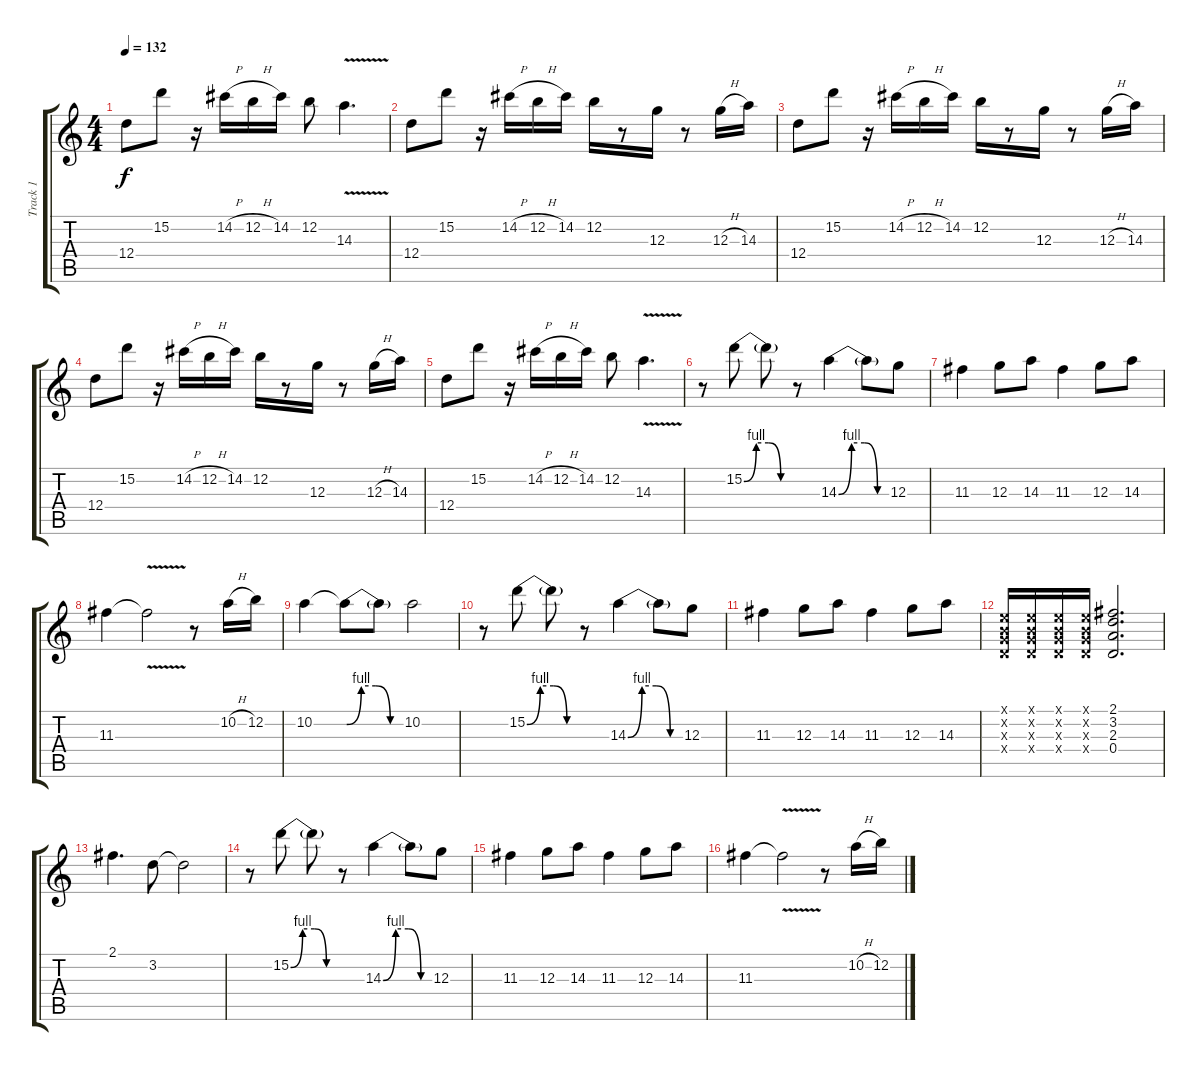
\track ("Track 1" "Track 1") {instrument acousticguitarsteel}
\staff {score tabs}
\tuning (E4 B3 G3 D3 A2 E2) {hide}
\ts (4 4)
\tempo 132
\clef g2
\ks c
12.4.8{dy f} 15.2.8 r.16 14.2{h}.16 12.2{h}.16 14.2.16 12.2.8 14.3{v}.4{d} |
12.4.8 15.2.8 r.16 14.2{h}.16 12.2{h}.16 14.2.16 12.2.16 r.8 12.3.16 r.8 12.3{h}.16 14.3.16 |
12.4.8 15.2.8 r.16 14.2{h}.16 12.2{h}.16 14.2.16 12.2.16 r.8 12.3.16 r.8 12.3{h}.16 14.3.16 |
12.4.8 15.2.8 r.16 14.2{h}.16 12.2{h}.16 14.2.16 12.2.16 r.8 12.3.16 r.8 12.3{h}.16 14.3.16 |
12.4.8 15.2.8 r.16 14.2{h}.16 12.2{h}.16 14.2.16 12.2.8 14.3{v}.4{d} |
r.8 15.2{be (custom 0 0 15 4 30 4 45 0 60 0)}.8 15.2{t}.8 r.8 14.3{be (custom 0 0 15 4 30 4 45 0 60 0)}.4 14.3{t}.8 12.3.8 |
11.3.4 12.3.8 14.3.8 11.3.4 12.3.8 14.3.8 |
11.3.4 11.3{v t}.2 r.8 10.2{h}.16 12.2.16 |
10.2.4 10.2{be (custom 0 0 15 4 30 4 45 0 60 0) t}.8 10.2{t}.8 10.2.2 |
r.8 15.2{be (custom 0 0 15 4 30 4 45 0 60 0)}.8 15.2{t}.8 r.8 14.3{be (custom 0 0 15 4 30 4 45 0 60 0)}.4 14.3{t}.8 12.3.8 |
11.3.4 12.3.8 14.3.8 11.3.4 12.3.8 14.3.8 |
(0.1{x} 0.2{x} 0.3{x} 0.4{x}).16 (0.1{x} 0.2{x} 0.3{x} 0.4{x}).16 (0.1{x} 0.2{x} 0.3{x} 0.4{x}).16 (0.1{x} 0.2{x} 0.3{x} 0.4{x}).16 (2.1 3.2 2.3 0.4).2{d} |
2.1.4{d} 3.2.8 3.2{t}.2 |
r.8 15.2{be (custom 0 0 15 4 30 4 45 0 60 0)}.8 15.2{t}.8 r.8 14.3{be (custom 0 0 15 4 30 4 45 0 60 0)}.4 14.3{t}.8 12.3.8 |
11.3.4 12.3.8 14.3.8 11.3.4 12.3.8 14.3.8 |
11.3.4 11.3{v t}.2 r.8 10.2{h}.16 12.2.16
